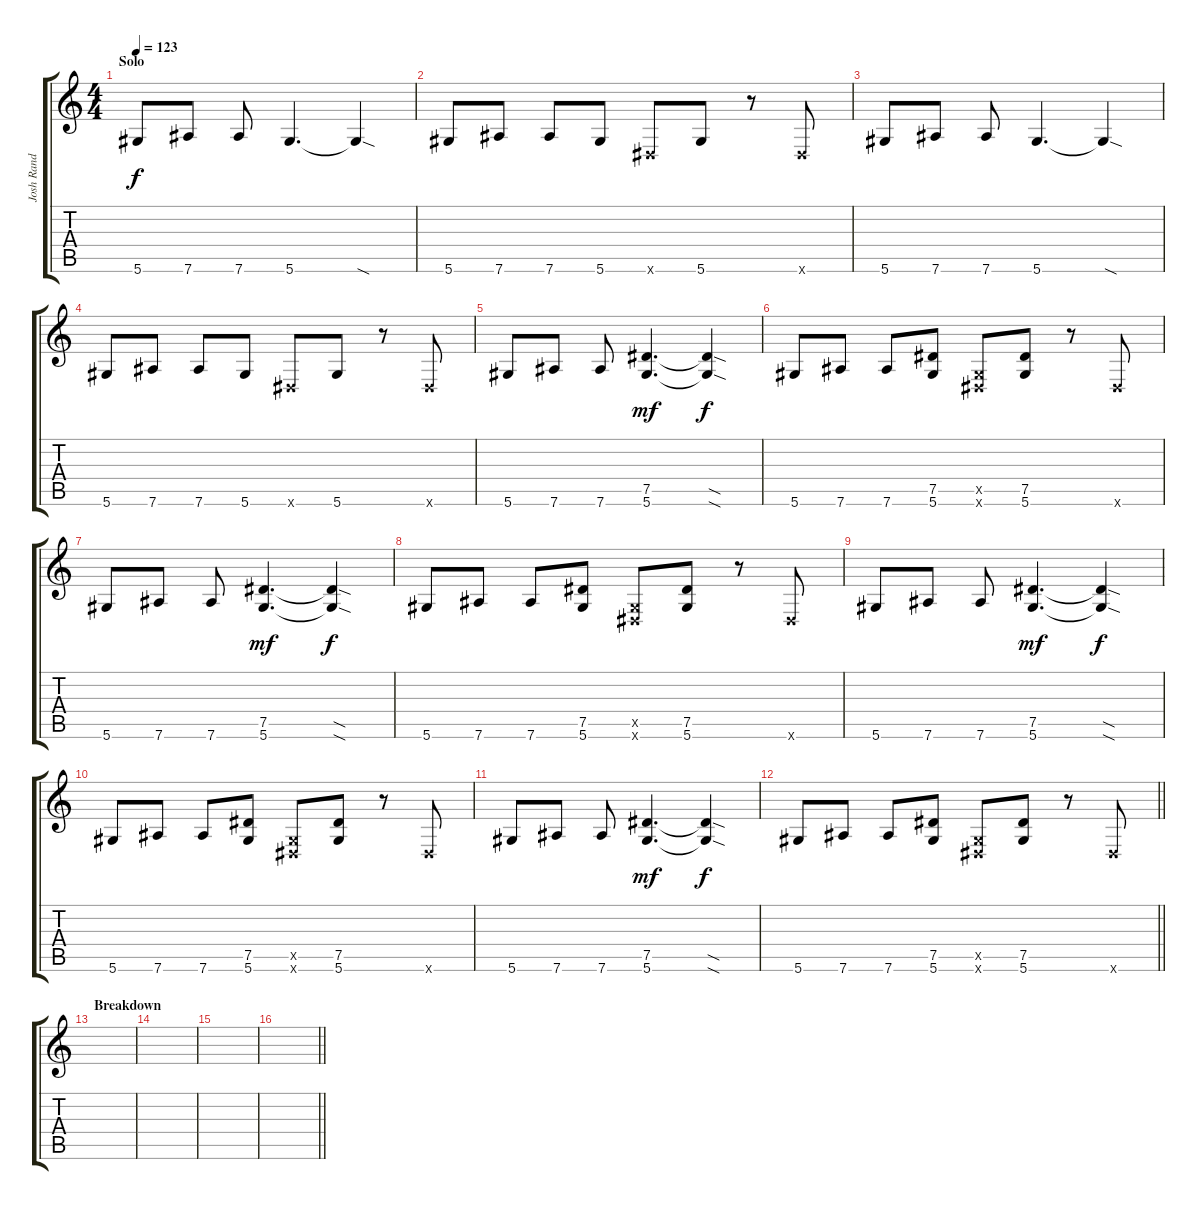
\track ("Josh Rand (Lead Guitar)" "Josh Rand ") {instrument distortionguitar}
\staff {score tabs}
\tuning (Eb4 Bb3 Gb3 Db3 Ab2 Eb2) {hide}
\ts (4 4)
\section ("" "Solo")
\tempo 123
\clef g2
\ks c
5.6.8{dy f instrument distortionguitar} 7.6.8 7.6.8 5.6.4{d} 5.6{sod t}.4 |
5.6.8 7.6.8 7.6.8 5.6.8 0.6{x}.8 5.6.8 r.8 0.6{x}.8 |
5.6.8 7.6.8 7.6.8 5.6.4{d} 5.6{sod t}.4 |
5.6.8 7.6.8 7.6.8 5.6.8 0.6{x}.8 5.6.8 r.8 0.6{x}.8 |
5.6.8 7.6.8 7.6.8 (7.5 5.6).4{d dy mf} (7.5{sod t} 5.6{sod t}).4{dy f} |
5.6.8 7.6.8 7.6.8 (7.5 5.6).8 (0.5{x} 0.6{x}).8 (7.5 5.6).8 r.8 0.6{x}.8 |
5.6.8 7.6.8 7.6.8 (7.5 5.6).4{d dy mf} (7.5{sod t} 5.6{sod t}).4{dy f} |
5.6.8 7.6.8 7.6.8 (7.5 5.6).8 (0.5{x} 0.6{x}).8 (7.5 5.6).8 r.8 0.6{x}.8 |
5.6.8 7.6.8 7.6.8 (7.5 5.6).4{d dy mf} (7.5{sod t} 5.6{sod t}).4{dy f} |
5.6.8 7.6.8 7.6.8 (7.5 5.6).8 (0.5{x} 0.6{x}).8 (7.5 5.6).8 r.8 0.6{x}.8 |
5.6.8 7.6.8 7.6.8 (7.5 5.6).4{d dy mf} (7.5{sod t} 5.6{sod t}).4{dy f} |
\barLineRight lightlight
5.6.8 7.6.8 7.6.8 (7.5 5.6).8 (0.5{x} 0.6{x}).8 (7.5 5.6).8 r.8 0.6{x}.8 |
\section ("" "Breakdown")
|
|
|
\barLineRight lightlight
